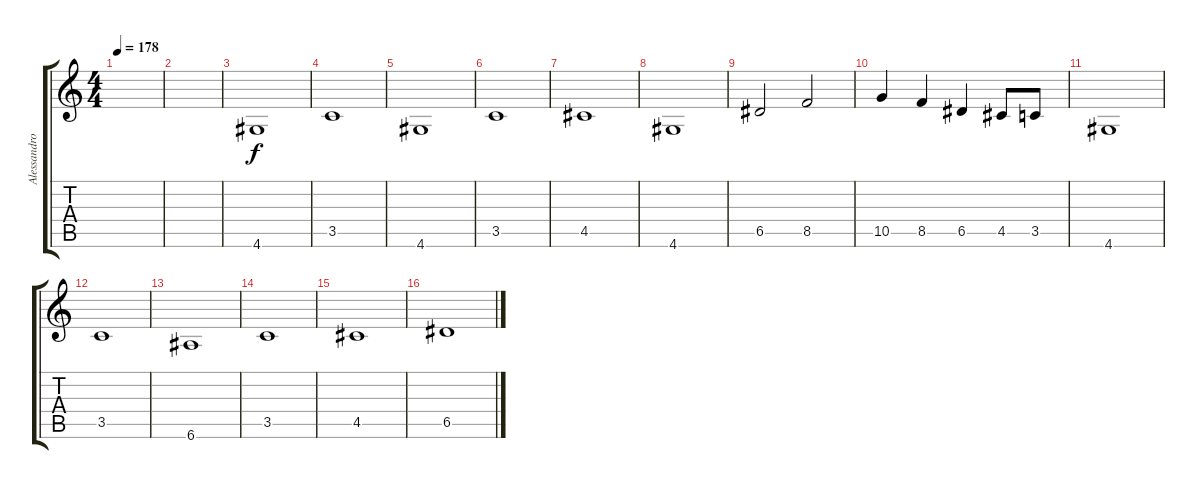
\track ("Alessandro Lotta" "Alessandro") {instrument electricbassfinger}
\staff {score tabs}
\tuning (E4 B3 G3 D3 A2 E2) {hide}
\ts (4 4)
\tempo 178
\clef g2
\ks c
|
|
4.6.1{dy f} |
3.5.1 |
4.6.1 |
3.5.1 |
4.5.1 |
4.6.1 |
6.5.2 8.5.2 |
10.5.4 8.5.4 6.5.4 4.5.8 3.5.8 |
4.6.1 |
3.5.1 |
6.6.1 |
3.5.1 |
4.5.1 |
6.5.1
